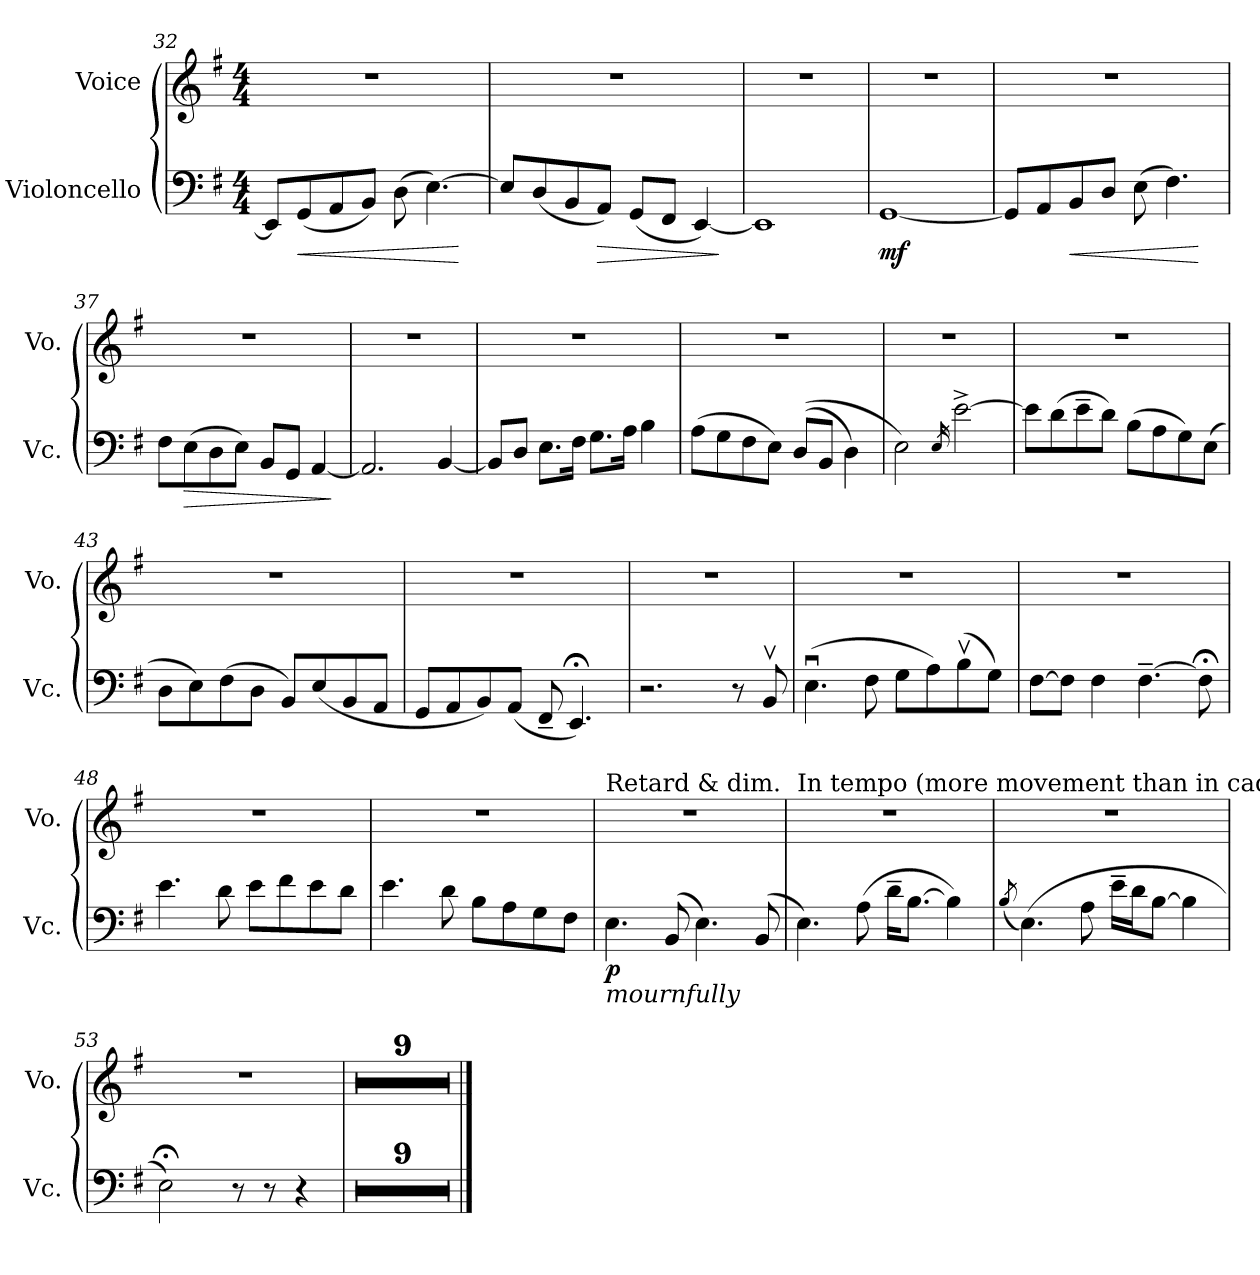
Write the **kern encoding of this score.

**kern	**dynam	**kern
*part2	*part2	*part1
*staff2	*staff2	*staff1
*I"Violoncello	*	*I"Voice
*I'Vc.	*	*I'Vo.
*clefF4	*	*clefG2
*k[f#]	*	*k[f#]
*M4/4	*	*M4/4
=32	=32	=32
8EE/L]	.	1r
!	!LO:HP:b	!
(8GG/	<	.
8AA/	.	.
8BB/J)	.	.
(8D\	.	.
[4.E\)	.	.
.	[	.
=33	=33	=33
8E/L]	.	1r
(8D/	.	.
8BB/	.	.
!	!LO:HP:b	!
8AA/J)	>	.
(8GG/L	.	.
8FF#/J	.	.
[4EE/)	.	.
.	]	.
!!LO:LB:g=z
=34	=34	=34
1EE]	.	1r
=35	=35	=35
!	!LO:DY:b	!
[1GG	mf	1r
=36	=36	=36
8GG/L]	.	1r
8AA/	.	.
!	!LO:HP:b	!
8BB/	<	.
8D/J	.	.
(8E\	.	.
4.F#\)	.	.
.	[	.
=37	=37	=37
8F#\L	.	1r
!	!LO:HP:b	!
(8E\	>	.
8D\	.	.
8E\J)	.	.
8BB/L	.	.
8GG/J	.	.
[4AA/	.	.
.	]	.
=38	=38	=38
2.AA/]	.	1r
[4BB/	.	.
=39	=39	=39
8BB/L]	.	1r
8D/J	.	.
8.E\L	.	.
16F#\Jk	.	.
8.G\L	.	.
16A\Jk	.	.
4B\	.	.
!!LO:LB:g=z
=40	=40	=40
(8A\L	.	1r
8G\	.	.
8F#\	.	.
8E\J)	.	.
((8D/L	.	.
8BB/J	.	.
4D\)	.	.
=41	=41	=41
2E\)	.	1r
16qE/	.	.
!	!LO:DY:b	!
!	!LO:DY:n=1:b	!
[2e^\	mf mf	.
=42	=42	=42
8e\L]	.	1r
(8d\	.	.
8e~\	.	.
8d\J)	.	.
(8B\L	.	.
8A\	.	.
8G\)	.	.
(8E\J	.	.
=43	=43	=43
8D\L	.	1r
8E\)	.	.
(8F#\	.	.
8D\J	.	.
8BB/L)	.	.
(8E/	.	.
8BB/	.	.
8AA/J	.	.
=44	=44	=44
8GG/L	.	1r
8AA/	.	.
8BB/)	.	.
(8AA/J	.	.
8FF#~/	.	.
4.EE;</)	.	.
!!LO:LB:g=z
=45	=45	=45
2.r	.	1r
8r	.	.
8BBv/	.	.
=46	=46	=46
(4.Eu\	.	1r
8F#\	.	.
8G\L	.	.
8A\)	.	.
(8Bv\	.	.
8G\J)	.	.
=47	=47	=47
[8F#\L	.	1r
8F#\J]	.	.
4F#\	.	.
[4.F#~\	.	.
8F#;<\]	.	.
=48	=48	=48
4.e\	.	1r
8d\	.	.
8e\L	.	.
8f#\	.	.
8e\	.	.
8d\J	.	.
=49	=49	=49
4.e\	.	1r
8d\	.	.
8B\L	.	.
8A\	.	.
8G\	.	.
8F#\J	.	.
!!LO:LB:g=z
=50	=50	=50
!	!	!LO:TX:a:t=Retard & dim.
!LO:TX:b:i:t=mournfully	!	!
!	!LO:DY:b	!
4.EZ<\	p	1r
(8BB/	.	.
4.EZ<\)	.	.
(8BB/	.	.
=51	=51	=51
!	!	!LO:TX:a:t=In tempo (more movement than in cadenza)
4.E\)	.	1r
(8A\	.	.
16d~\KL	.	.
[8.B\J	.	.
4B\])	.	.
=52	=52	=52
(8qB/	.	.
(4.E\)	.	1r
8A\	.	.
16e~\LL	.	.
16d\J	.	.
[8B\J	.	.
4B\]	.	.
=53	=53	=53
2E;<\)	.	1r
8r	.	.
8r	.	.
4r	.	.
=54	=54	=54
1r	.	1r
=55	=55	=55
1r	.	1r
!!LO:LB:g=z
=56	=56	=56
1r	.	1r
=57	=57	=57
1r	.	1r
=58	=58	=58
1r	.	1r
=59	=59	=59
1r	.	1r
=60	=60	=60
1r	.	1r
=61	=61	=61
1r	.	1r
=62	=62	=62
1r	.	1r
==	==	==
*-	*-	*-
